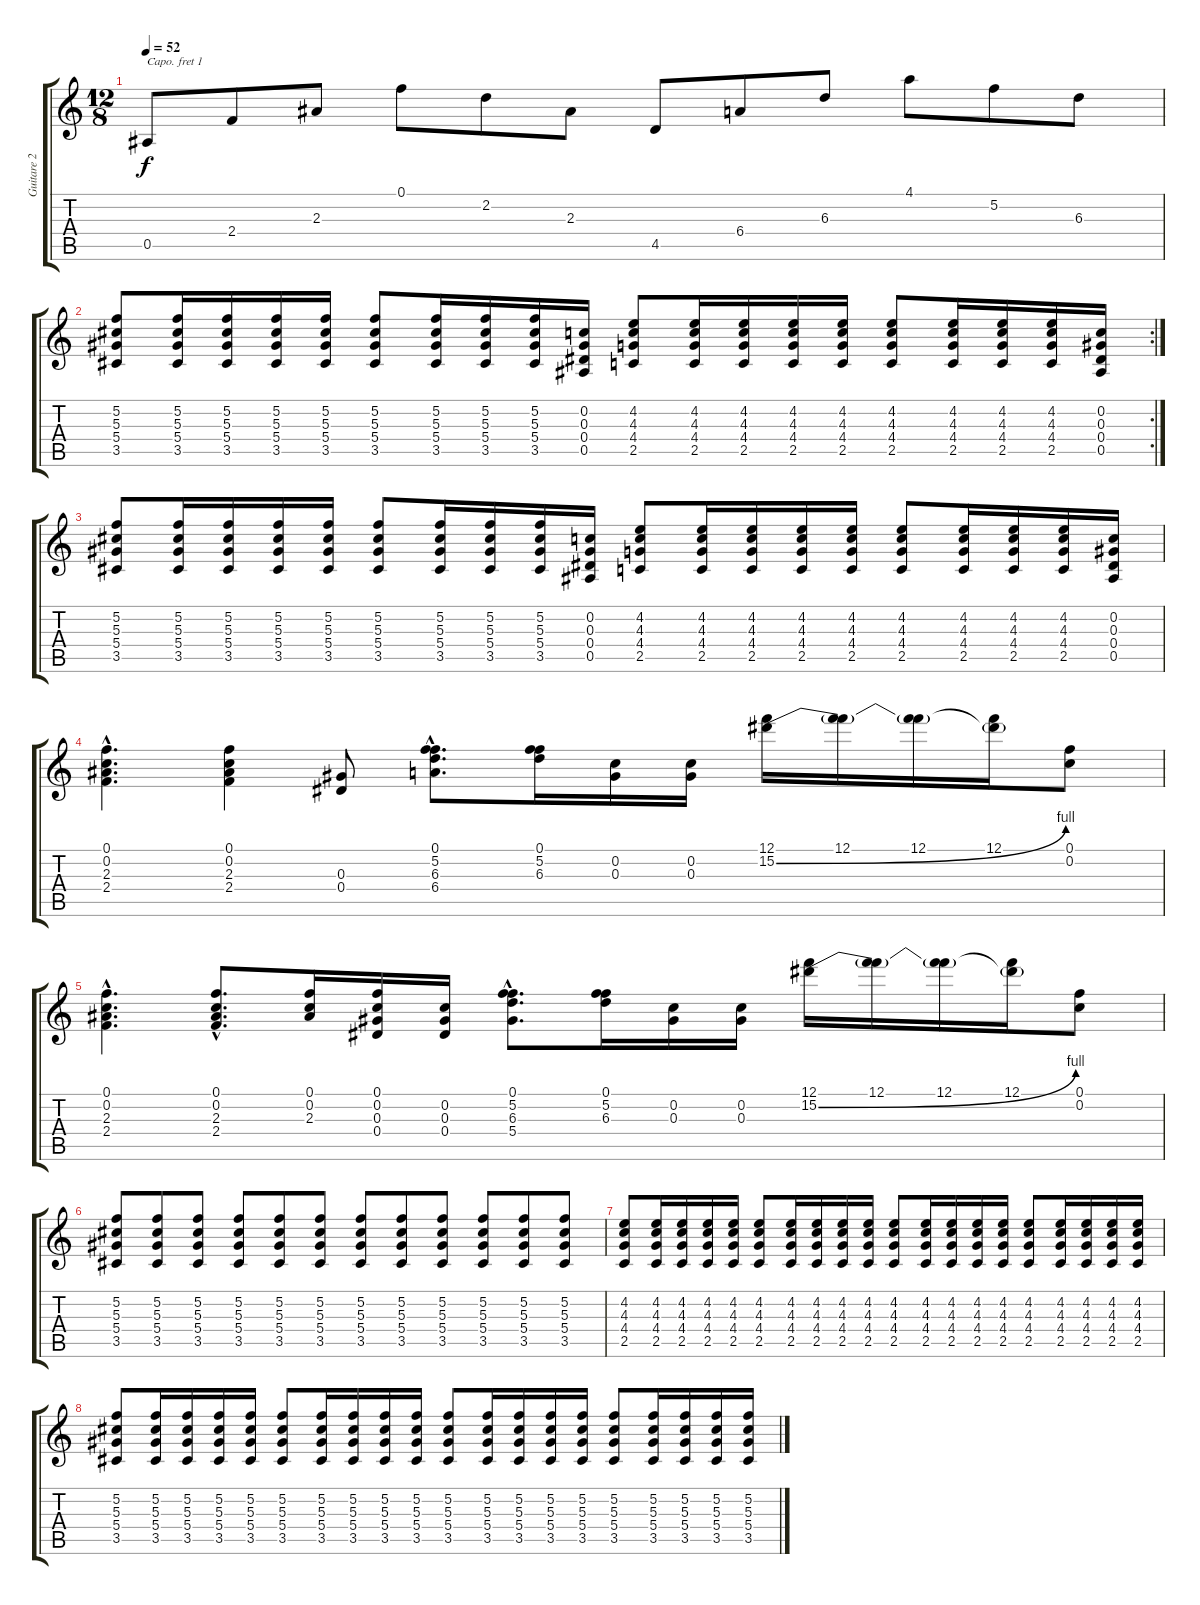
\track ("Guitare 2" "Guitare 2") {instrument distortionguitar}
\staff {score tabs}
\capo 1
\tuning (E4 B3 G3 D3 A2 E2) {hide}
\ts (12 8)
\tempo 52
\clef g2
\ks c
0.5.8{dy f} 2.4.8 2.3.8 0.1.8 2.2.8 2.3.8 4.5.8 6.4.8 6.3.8 4.1.8 5.2.8 6.3.8 |
\rc 2
(5.2 5.3 5.4 3.5).8 (5.2 5.3 5.4 3.5).16 (5.2 5.3 5.4 3.5).16 (5.2 5.3 5.4 3.5).16 (5.2 5.3 5.4 3.5).16 (5.2 5.3 5.4 3.5).8 (5.2 5.3 5.4 3.5).16 (5.2 5.3 5.4 3.5).16 (5.2 5.3 5.4 3.5).16 (0.2 0.3 0.4 0.5).16 (4.2 4.3 4.4 2.5).8 (4.2 4.3 4.4 2.5).16 (4.2 4.3 4.4 2.5).16 (4.2 4.3 4.4 2.5).16 (4.2 4.3 4.4 2.5).16 (4.2 4.3 4.4 2.5).8 (4.2 4.3 4.4 2.5).16 (4.2 4.3 4.4 2.5).16 (4.2 4.3 4.4 2.5).16 (0.2 0.3 0.4 0.5).16 |
(5.2 5.3 5.4 3.5).8 (5.2 5.3 5.4 3.5).16 (5.2 5.3 5.4 3.5).16 (5.2 5.3 5.4 3.5).16 (5.2 5.3 5.4 3.5).16 (5.2 5.3 5.4 3.5).8 (5.2 5.3 5.4 3.5).16 (5.2 5.3 5.4 3.5).16 (5.2 5.3 5.4 3.5).16 (0.2 0.3 0.4 0.5).16 (4.2 4.3 4.4 2.5).8 (4.2 4.3 4.4 2.5).16 (4.2 4.3 4.4 2.5).16 (4.2 4.3 4.4 2.5).16 (4.2 4.3 4.4 2.5).16 (4.2 4.3 4.4 2.5).8 (4.2 4.3 4.4 2.5).16 (4.2 4.3 4.4 2.5).16 (4.2 4.3 4.4 2.5).16 (0.2 0.3 0.4 0.5).16 |
(0.1{hac} 0.2{hac} 2.3{hac} 2.4{hac}).4{d} (0.1 0.2 2.3 2.4).4 (0.3 0.4).8 (0.1{hac} 5.2{hac} 6.3{hac} 6.4{hac}).8{d} (0.1 5.2 6.3).16 (0.2 0.3).16 (0.2 0.3).16 (12.1 15.2{be (bend 0 0 60 4)}).16 (12.1 15.2{t}).16 (12.1 15.2{t}).16 (12.1 15.2{t}).16 (0.1 0.2).8 |
(0.1{hac} 0.2{hac} 2.3{hac} 2.4{hac}).4{d} (0.1{hac} 0.2{hac} 2.3{hac} 2.4{hac}).8{d} (0.1 0.2 2.3).16 (0.1 0.2 0.3 0.4).16 (0.2 0.3 0.4).16 (0.1{hac} 5.2{hac} 6.3{hac} 5.4{hac}).8{d} (0.1 5.2 6.3).16 (0.2 0.3).16 (0.2 0.3).16 (12.1 15.2{be (bend 0 0 60 4)}).16 (12.1 15.2{t}).16 (12.1 15.2{t}).16 (12.1 15.2{t}).16 (0.1 0.2).8 |
(5.2 5.3 5.4 3.5).8 (5.2 5.3 5.4 3.5).8 (5.2 5.3 5.4 3.5).8 (5.2 5.3 5.4 3.5).8 (5.2 5.3 5.4 3.5).8 (5.2 5.3 5.4 3.5).8 (5.2 5.3 5.4 3.5).8 (5.2 5.3 5.4 3.5).8 (5.2 5.3 5.4 3.5).8 (5.2 5.3 5.4 3.5).8 (5.2 5.3 5.4 3.5).8 (5.2 5.3 5.4 3.5).8 |
(4.2 4.3 4.4 2.5).8 (4.2 4.3 4.4 2.5).16 (4.2 4.3 4.4 2.5).16 (4.2 4.3 4.4 2.5).16 (4.2 4.3 4.4 2.5).16 (4.2 4.3 4.4 2.5).8 (4.2 4.3 4.4 2.5).16 (4.2 4.3 4.4 2.5).16 (4.2 4.3 4.4 2.5).16 (4.2 4.3 4.4 2.5).16 (4.2 4.3 4.4 2.5).8 (4.2 4.3 4.4 2.5).16 (4.2 4.3 4.4 2.5).16 (4.2 4.3 4.4 2.5).16 (4.2 4.3 4.4 2.5).16 (4.2 4.3 4.4 2.5).8 (4.2 4.3 4.4 2.5).16 (4.2 4.3 4.4 2.5).16 (4.2 4.3 4.4 2.5).16 (4.2 4.3 4.4 2.5).16 |
(5.2 5.3 5.4 3.5).8 (5.2 5.3 5.4 3.5).16 (5.2 5.3 5.4 3.5).16 (5.2 5.3 5.4 3.5).16 (5.2 5.3 5.4 3.5).16 (5.2 5.3 5.4 3.5).8 (5.2 5.3 5.4 3.5).16 (5.2 5.3 5.4 3.5).16 (5.2 5.3 5.4 3.5).16 (5.2 5.3 5.4 3.5).16 (5.2 5.3 5.4 3.5).8 (5.2 5.3 5.4 3.5).16 (5.2 5.3 5.4 3.5).16 (5.2 5.3 5.4 3.5).16 (5.2 5.3 5.4 3.5).16 (5.2 5.3 5.4 3.5).8 (5.2 5.3 5.4 3.5).16 (5.2 5.3 5.4 3.5).16 (5.2 5.3 5.4 3.5).16 (5.2 5.3 5.4 3.5).16
